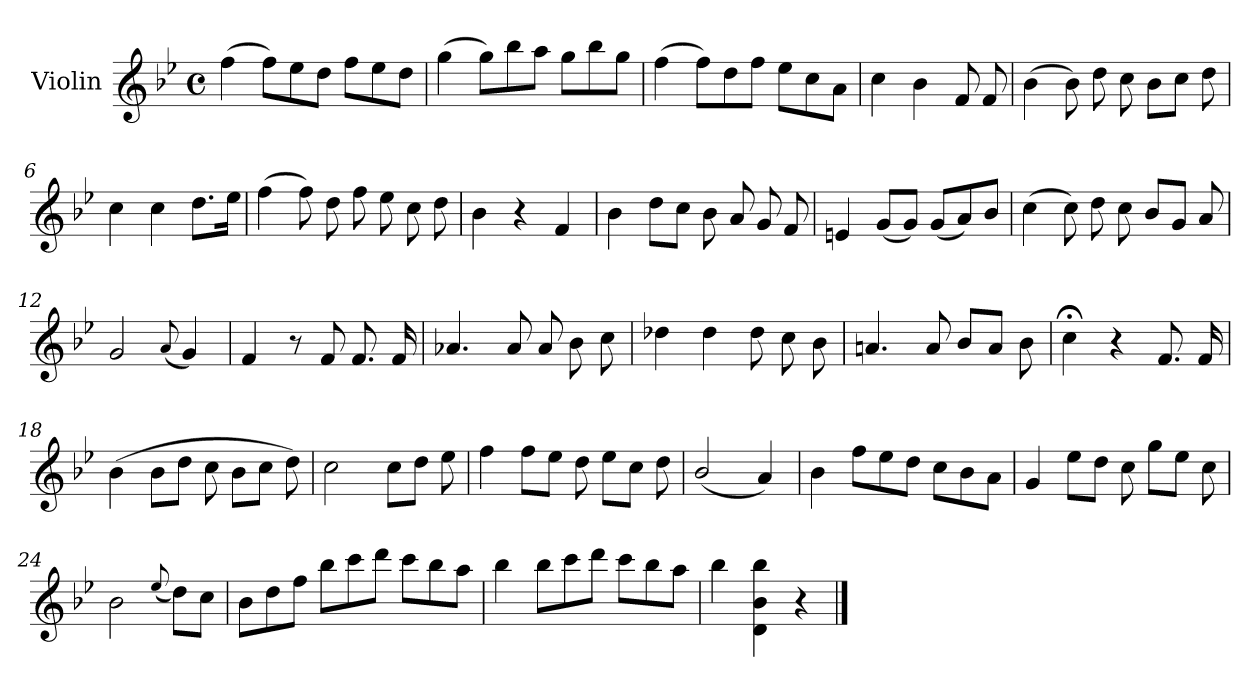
**kern
*part1
*staff1
*I"Violin
*I'Vln.
*clefG2
*k[b-e-]
*M4/4
*met(c)
=1
(>4ff\
8ff\L)
8ee-\
8dd\J
8ff\L
8ee-\
8dd\J
=2
(>4gg\
8gg\L)
8bb-\
8aa\J
8gg\L
8bb-\
8gg\J
=3
(>4ff\
8ff\L)
8dd\
8ff\J
8ee-\L
8cc\
8a\J
=4
4cc\
4b-\
8f/
8f/
=5
(>4b-\
8b-\)
8dd\
8cc\
8b-\L
8cc\J
8dd\
!!LO:LB:g=z
=6
4cc\
4cc\
8.dd\L
16ee-\Jk
=7
(>4ff\
8ff\)
8dd\
8ff\
8ee-\
8cc\
8dd\
=8
4b-\
4r
4f/
=9
4b-\
8dd\L
8cc\J
8b-\
8a/
8g/
8f/
=10
4en/
(<8g/L
8g/J)
(<8g/L
8a/)
8b-/J
!!LO:LB:g=z
=11
(>4cc\
8cc\)
8dd\
8cc\
8b-/L
8g/J
8a/
=12
2g/
(<8qqa/
4g/)
=13
4f/
8r
8f/
8.f/
16f/
=14
4.a-X/
8a-/
8a-/
8b-\
8cc\
=15
4dd-X\
4dd-\
8dd-\
8cc\
8b-\
!!LO:LB:g=z
=16
4.an/
8a/
8b-/L
8a/J
8b-\
=17
4cc;<\
4r
8.f/
16f/
=18
(>4b-\
8b-\L
8dd\J
8cc\
8b-\L
8cc\J
8dd\)
=19
2cc\
8cc\L
8dd\J
8ee-\
=20
4ff\
8ff\L
8ee-\J
8dd\
8ee-\L
8cc\J
8dd\
!!LO:LB:g=z
=21
(<2b-/
4a/)
=22
4b-\
8ff\L
8ee-\
8dd\J
8cc\L
8b-\
8a\J
=23
4g/
8ee-\L
8dd\J
8cc\
8gg\L
8ee-\J
8cc\
=24
2b-\
(<8qqee-/
8dd\L)
8cc\J
=25
8b-\L
8dd\
8ff\J
8bb-\L
8ccc\
8ddd\J
8ccc\L
8bb-\
8aa\J
!!LO:LB:g=z
=26
4bb-\
8bb-\L
8ccc\
8ddd\J
8ccc\L
8bb-\
8aa\J
=27
4bb-\
4d\ 4b-\ 4bb-\
4r
==
*-
